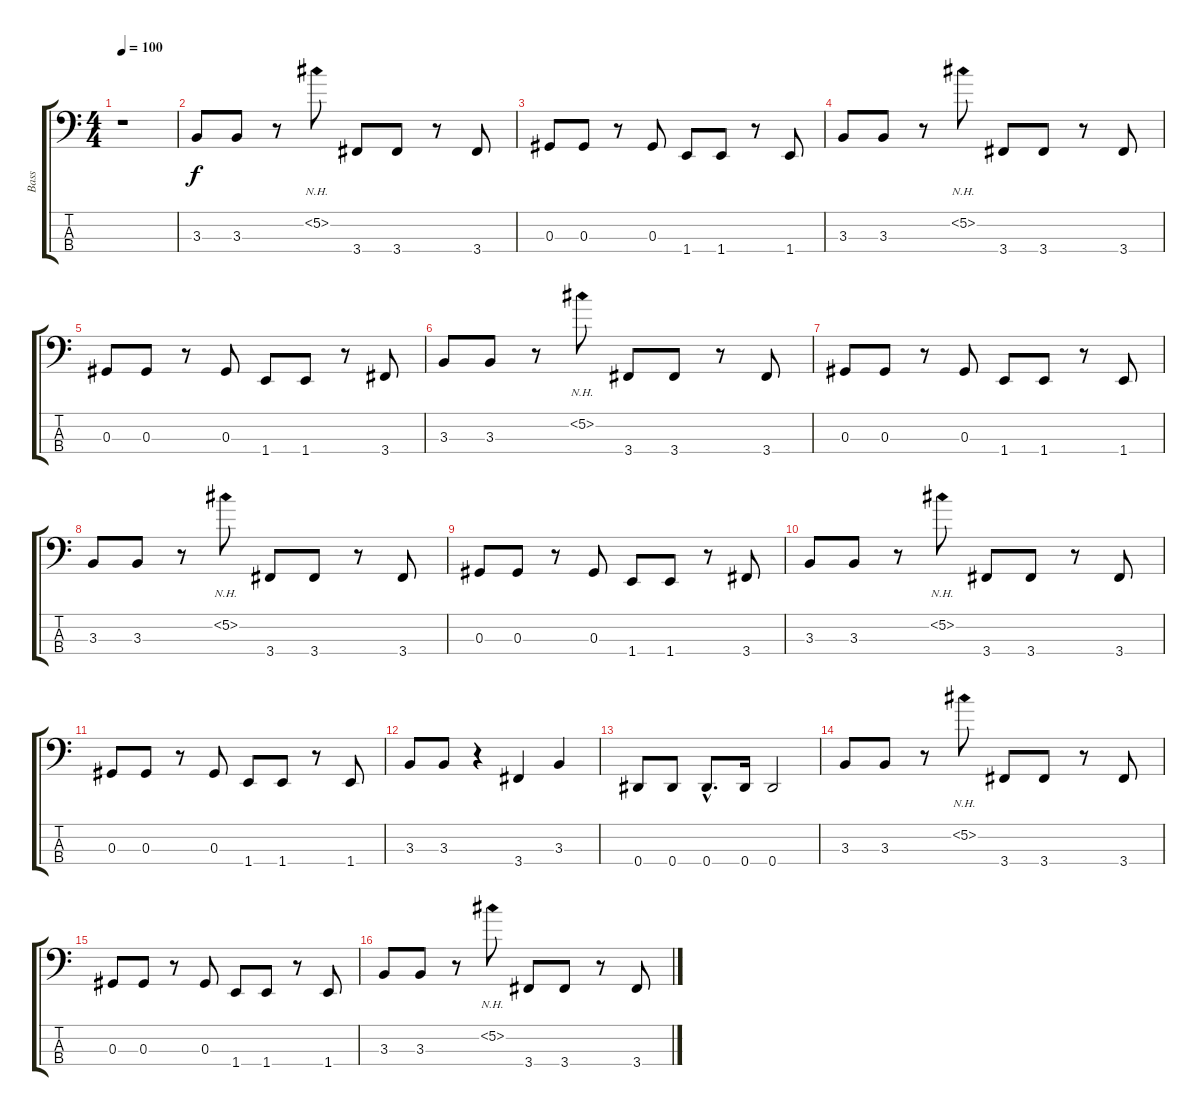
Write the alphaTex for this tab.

\track ("Bass" "Bass") {instrument electricbassfinger}
\staff {score tabs}
\tuning (Gb2 Db2 Ab1 Eb1) {hide}
\ts (4 4)
\tempo 100
\clef f4
\ks c
r.1{dy f instrument electricbassfinger} |
3.3.8 3.3.8 r.8 5.2{nh}.8 3.4.8 3.4.8 r.8 3.4.8 |
0.3.8 0.3.8 r.8 0.3.8 1.4.8 1.4.8 r.8 1.4.8 |
3.3.8 3.3.8 r.8 5.2{nh}.8 3.4.8 3.4.8 r.8 3.4.8 |
0.3.8 0.3.8 r.8 0.3.8 1.4.8 1.4.8 r.8 3.4.8 |
3.3.8 3.3.8 r.8 5.2{nh}.8 3.4.8 3.4.8 r.8 3.4.8 |
0.3.8 0.3.8 r.8 0.3.8 1.4.8 1.4.8 r.8 1.4.8 |
3.3.8 3.3.8 r.8 5.2{nh}.8 3.4.8 3.4.8 r.8 3.4.8 |
0.3.8 0.3.8 r.8 0.3.8 1.4.8 1.4.8 r.8 3.4.8 |
3.3.8 3.3.8 r.8 5.2{nh}.8 3.4.8 3.4.8 r.8 3.4.8 |
0.3.8 0.3.8 r.8 0.3.8 1.4.8 1.4.8 r.8 1.4.8 |
3.3.8 3.3.8 r.4 3.4.4 3.3.4 |
0.4.8 0.4.8 0.4{hac}.8{d} 0.4.16 0.4.2 |
3.3.8 3.3.8 r.8 5.2{nh}.8 3.4.8 3.4.8 r.8 3.4.8 |
0.3.8 0.3.8 r.8 0.3.8 1.4.8 1.4.8 r.8 1.4.8 |
3.3.8 3.3.8 r.8 5.2{nh}.8 3.4.8 3.4.8 r.8 3.4.8
